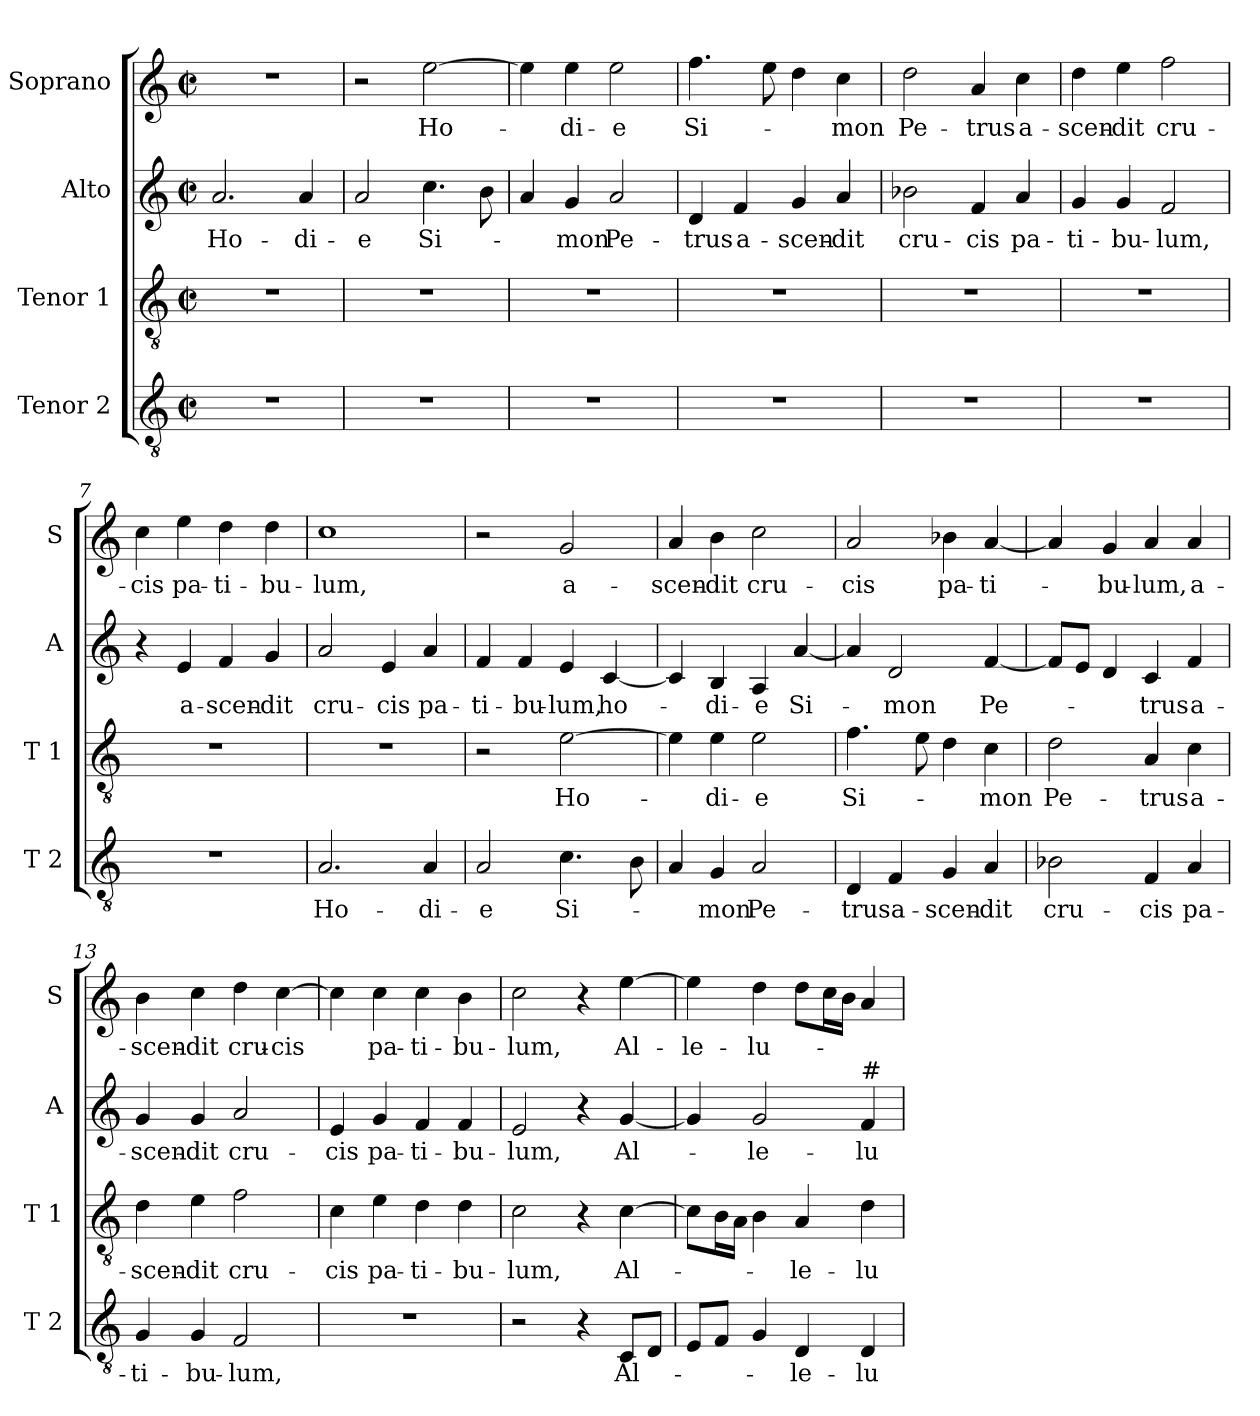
**kern	**text	**kern	**text	**kern	**text	**kern	**text
*part4	*part4	*part3	*part3	*part2	*part2	*part1	*part1
*staff4	*staff4	*staff3	*staff3	*staff2	*staff2	*staff1	*staff1
*I"Tenor 2	*	*I"Tenor 1	*	*I"Alto	*	*I"Soprano	*
*I'T 2	*	*I'T 1	*	*I'A	*	*I'S	*
*clefGv2	*	*clefGv2	*	*clefG2	*	*clefG2	*
*k[]	*	*k[]	*	*k[]	*	*k[]	*
*C:	*	*C:	*	*C:	*	*C:	*
*M2/2	*	*M2/2	*	*M2/2	*	*M2/2	*
*met(c|)	*	*met(c|)	*	*met(c|)	*	*met(c|)	*
=1	=1	=1	=1	=1	=1	=1	=1
!	!	!	!	!	!LO:LY:b	!	!
1r	.	1r	.	2.a/	Ho-	1r	.
!	!	!	!	!	!LO:LY:b	!	!
.	.	.	.	4a/	-di-	.	.
=2	=2	=2	=2	=2	=2	=2	=2
!	!	!	!	!	!LO:LY:b	!	!
1r	.	1r	.	2a/	-e	2r	.
!	!	!	!	!	!LO:LY:b	!	!LO:LY:b
.	.	.	.	4.cc\	Si-	[2ee\	Ho-
.	.	.	.	8b\	.	.	.
=3	=3	=3	=3	=3	=3	=3	=3
1r	.	1r	.	4a/	.	4ee\]	.
!	!	!	!	!	!LO:LY:b	!	!LO:LY:b
.	.	.	.	4g/	-mon	4ee\	-di-
!	!	!	!	!	!LO:LY:b	!	!LO:LY:b
.	.	.	.	2a/	Pe-	2ee\	-e
=4	=4	=4	=4	=4	=4	=4	=4
!	!	!	!	!	!LO:LY:b	!	!LO:LY:b
1r	.	1r	.	4d/	-trus	4.ff\	Si-
!	!	!	!	!	!LO:LY:b	!	!
.	.	.	.	4f/	a-	.	.
.	.	.	.	.	.	8ee\	.
!	!	!	!	!	!LO:LY:b	!	!
.	.	.	.	4g/	-scen-	4dd\	.
!	!	!	!	!	!LO:LY:b	!	!LO:LY:b
.	.	.	.	4a/	-dit	4cc\	-mon
=5	=5	=5	=5	=5	=5	=5	=5
!	!	!	!	!	!LO:LY:b	!	!LO:LY:b
1r	.	1r	.	2b-X\	cru-	2dd\	Pe-
!	!	!	!	!	!LO:LY:b	!	!LO:LY:b
.	.	.	.	4f/	-cis	4a/	-trus
!	!	!	!	!	!LO:LY:b	!	!LO:LY:b
.	.	.	.	4a/	pa-	4cc\	a-
=6	=6	=6	=6	=6	=6	=6	=6
!	!	!	!	!	!LO:LY:b	!	!LO:LY:b
1r	.	1r	.	4g/	-ti-	4dd\	-scen-
!	!	!	!	!	!LO:LY:b	!	!LO:LY:b
.	.	.	.	4g/	-bu-	4ee\	-dit
!	!	!	!	!	!LO:LY:b	!	!LO:LY:b
.	.	.	.	2f/	-lum,	2ff\	cru-
!!LO:LB:g=z
=7	=7	=7	=7	=7	=7	=7	=7
!	!	!	!	!	!	!	!LO:LY:b
1r	.	1r	.	4r	.	4cc\	-cis
!	!	!	!	!	!LO:LY:b	!	!LO:LY:b
.	.	.	.	4e/	a-	4ee\	pa-
!	!	!	!	!	!LO:LY:b	!	!LO:LY:b
.	.	.	.	4f/	-scen-	4dd\	-ti-
!	!	!	!	!	!LO:LY:b	!	!LO:LY:b
.	.	.	.	4g/	-dit	4dd\	-bu-
=8	=8	=8	=8	=8	=8	=8	=8
!	!LO:LY:b	!	!	!	!LO:LY:b	!	!LO:LY:b
2.A/	Ho-	1r	.	2a/	cru-	1cc	-lum,
!	!	!	!	!	!LO:LY:b	!	!
.	.	.	.	4e/	-cis	.	.
!	!LO:LY:b	!	!	!	!LO:LY:b	!	!
4A/	-di-	.	.	4a/	pa-	.	.
=9	=9	=9	=9	=9	=9	=9	=9
!	!LO:LY:b	!	!	!	!LO:LY:b	!	!
2A/	-e	2r	.	4f/	-ti-	2r	.
!	!	!	!	!	!LO:LY:b	!	!
.	.	.	.	4f/	-bu-	.	.
!	!LO:LY:b	!	!LO:LY:b	!	!LO:LY:b	!	!LO:LY:b
4.c\	Si-	[2e\	Ho-	4e/	-lum,	2g/	a-
!	!	!	!	!	!LO:LY:b	!	!
.	.	.	.	[4c/	ho-	.	.
8B\	.	.	.	.	.	.	.
=10	=10	=10	=10	=10	=10	=10	=10
!	!	!	!	!	!	!	!LO:LY:b
4A/	.	4e\]	.	4c/]	.	4a/	-scen-
!	!LO:LY:b	!	!LO:LY:b	!	!LO:LY:b	!	!LO:LY:b
4G/	-mon	4e\	-di-	4B/	-di-	4b\	-dit
!	!LO:LY:b	!	!LO:LY:b	!	!LO:LY:b	!	!LO:LY:b
2A/	Pe-	2e\	-e	4A/	-e	2cc\	cru-
!	!	!	!	!	!LO:LY:b	!	!
.	.	.	.	[4a/	Si-	.	.
=11	=11	=11	=11	=11	=11	=11	=11
!	!LO:LY:b	!	!LO:LY:b	!	!	!	!LO:LY:b
4D/	-trus	4.f\	Si-	4a/]	.	2a/	-cis
!	!LO:LY:b	!	!	!	!LO:LY:b	!	!
4F/	a-	.	.	2d/	-mon	.	.
.	.	8e\	.	.	.	.	.
!	!LO:LY:b	!	!	!	!	!	!LO:LY:b
4G/	-scen-	4d\	.	.	.	4b-X\	pa-
!	!LO:LY:b	!	!LO:LY:b	!	!LO:LY:b	!	!LO:LY:b
4A/	-dit	4c\	-mon	[4f/	Pe-	[4a/	-ti-
=12	=12	=12	=12	=12	=12	=12	=12
!	!LO:LY:b	!	!LO:LY:b	!	!	!	!
2B-X\	cru-	2d\	Pe-	8f/L]	.	4a/]	.
.	.	.	.	8e/J	.	.	.
!	!	!	!	!	!	!	!LO:LY:b
.	.	.	.	4d/	.	4g/	-bu-
!	!LO:LY:b	!	!LO:LY:b	!	!LO:LY:b	!	!LO:LY:b
4F/	-cis	4A/	-trus	4c/	-trus	4a/	-lum,
!	!LO:LY:b	!	!LO:LY:b	!	!LO:LY:b	!	!LO:LY:b
4A/	pa-	4c\	a-	4f/	a-	4a/	a-
!!LO:LB:g=z
=13	=13	=13	=13	=13	=13	=13	=13
!	!LO:LY:b	!	!LO:LY:b	!	!LO:LY:b	!	!LO:LY:b
4G/	-ti-	4d\	-scen-	4g/	-scen-	4b\	-scen-
!	!LO:LY:b	!	!LO:LY:b	!	!LO:LY:b	!	!LO:LY:b
4G/	-bu-	4e\	-dit	4g/	-dit	4cc\	-dit
!	!LO:LY:b	!	!LO:LY:b	!	!LO:LY:b	!	!LO:LY:b
2F/	-lum,	2f\	cru-	2a/	cru-	4dd\	cru-
!	!	!	!	!	!	!	!LO:LY:b
.	.	.	.	.	.	[4cc\	-cis
=14	=14	=14	=14	=14	=14	=14	=14
!	!	!	!LO:LY:b	!	!LO:LY:b	!	!
1r	.	4c\	-cis	4e/	-cis	4cc\]	.
!	!	!	!LO:LY:b	!	!LO:LY:b	!	!LO:LY:b
.	.	4e\	pa-	4g/	pa-	4cc\	pa-
!	!	!	!LO:LY:b	!	!LO:LY:b	!	!LO:LY:b
.	.	4d\	-ti-	4f/	-ti-	4cc\	-ti-
!	!	!	!LO:LY:b	!	!LO:LY:b	!	!LO:LY:b
.	.	4d\	-bu-	4f/	-bu-	4b\	-bu-
=15	=15	=15	=15	=15	=15	=15	=15
!	!	!	!LO:LY:b	!	!LO:LY:b	!	!LO:LY:b
2r	.	2c\	-lum,	2e/	-lum,	2cc\	-lum,
4r	.	4r	.	4r	.	4r	.
!	!LO:LY:b	!	!LO:LY:b	!	!LO:LY:b	!	!LO:LY:b
8C/L	Al-	[4c\	Al-	[4g/	Al-	[4ee\	Al-
8D/J	.	.	.	.	.	.	.
=16	=16	=16	=16	=16	=16	=16	=16
!	!	!	!	!	!	!	!LO:LY:b
8E/L	.	8c\L]	.	4g/]	.	4ee\]	-le-
8F/J	.	16B\L	.	.	.	.	.
.	.	16A\JJ	.	.	.	.	.
!	!	!	!	!	!LO:LY:b	!	!LO:LY:b
4G/	.	4B\	.	2g/	-le-	4dd\	-lu-
!	!LO:LY:b	!	!LO:LY:b	!	!	!	!
4D/	-le-	4A/	-le-	.	.	8dd\L	.
.	.	.	.	.	.	16cc\L	.
.	.	.	.	.	.	16b\JJ	.
!	!	!	!	!LO:TX:a:t=#	!	!	!
!	!LO:LY:b	!	!LO:LY:b	!	!LO:LY:b	!	!
4D/	-lu-	4d\	-lu-	4f/	-lu-	4a/	.
=	=	=	=	=	=	=	=
*-	*-	*-	*-	*-	*-	*-	*-
